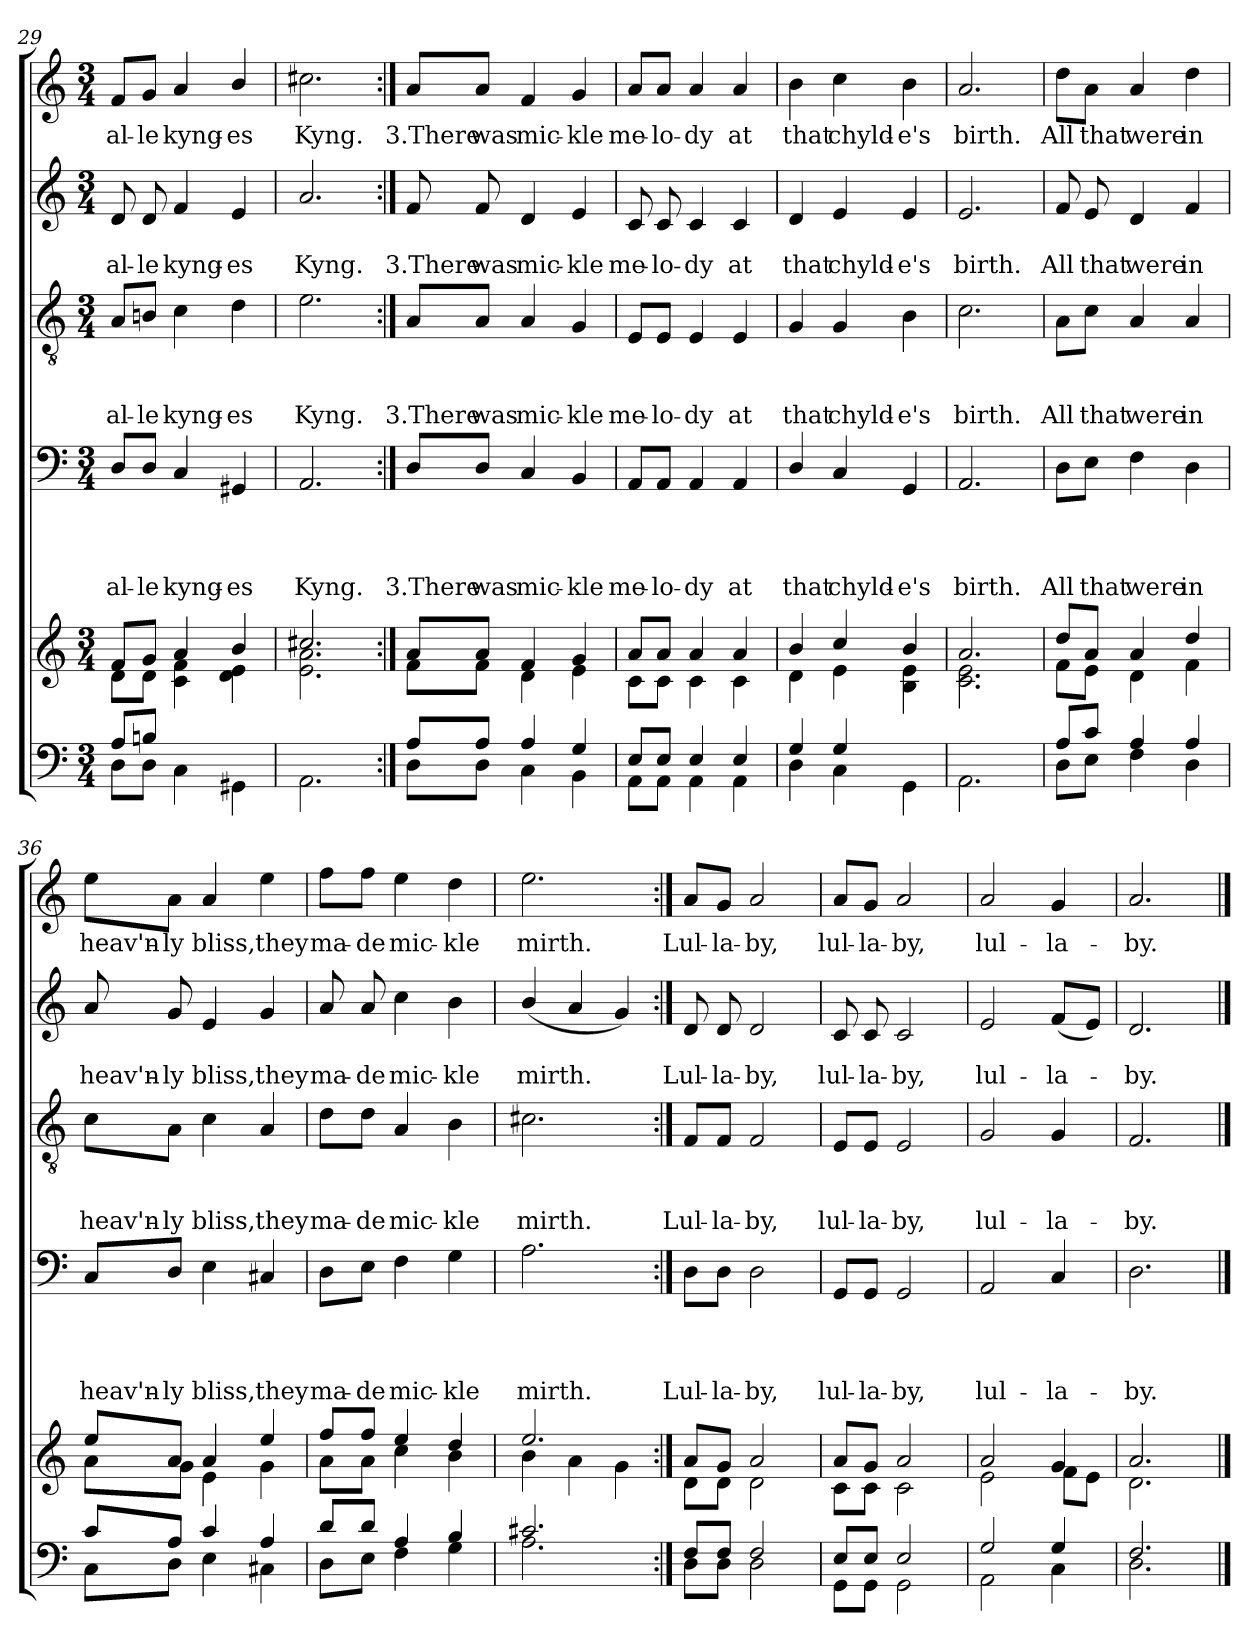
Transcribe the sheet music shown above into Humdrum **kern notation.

**kern	**kern	**kern	**text	**text	**text	**text	**kern	**text	**text	**text	**kern	**text	**text	**kern	**text
*part5	*part5	*part4	*part4	*part4	*part4	*part4	*part3	*part3	*part3	*part3	*part2	*part2	*part2	*part1	*part1
*staff6	*staff5	*staff4	*staff4	*staff4	*staff4	*staff4	*staff3	*staff3	*staff3	*staff3	*staff2	*staff2	*staff2	*staff1	*staff1
*clefF4	*clefG2	*clefF4	*	*	*	*	*clefGv2	*	*	*	*clefG2	*	*	*clefG2	*
*k[]	*k[]	*k[]	*	*	*	*	*k[]	*	*	*	*k[]	*	*	*k[]	*
*C:	*C:	*C:	*	*	*	*	*C:	*	*	*	*C:	*	*	*C:	*
*M3/4	*M3/4	*M3/4	*	*	*	*	*M3/4	*	*	*	*M3/4	*	*	*M3/4	*
=29	=29	=29	=29	=29	=29	=29	=29	=29	=29	=29	=29	=29	=29	=29	=29
*^	*^	*	*	*	*	*	*	*	*	*	*	*	*	*	*
!	!	!	!	!	!	!	!	!LO:LY:b	!	!	!	!LO:LY:b	!	!	!LO:LY:b	!	!LO:LY:b
8A/L	8D\L	8f/L	8d\L	8D/L	.	.	.	al-	8A/L	.	.	al-	8d/	.	al-	8f/L	al-
!	!	!	!	!	!	!	!	!LO:LY:b	!	!	!	!LO:LY:b	!	!	!LO:LY:b	!	!LO:LY:b
8Bn/J	8D\J	8g/J	8d\J	8D/J	.	.	.	-le	8Bn/J	.	.	-le	8d/	.	-le	8g/J	-le
!	!	!	!	!	!	!	!	!LO:LY:b	!	!	!	!LO:LY:b	!	!	!LO:LY:b	!	!LO:LY:b
2ryy	4C\	4a/	4c\ 4f\	4C/	.	.	.	kyng-	4c\	.	.	kyng-	4f/	.	kyng-	4a/	kyng-
!	!	!	!	!	!	!	!	!LO:LY:b	!	!	!	!LO:LY:b	!	!	!LO:LY:b	!	!LO:LY:b
.	4GG#X\	4b/	4d\ 4e\	4GG#X/	.	.	.	-es	4d\	.	.	-es	4e/	.	-es	4b/	-es
=30	=30	=30	=30	=30	=30	=30	=30	=30	=30	=30	=30	=30	=30	=30	=30	=30	=30
!	!	!	!	!	!	!	!	!LO:LY:b	!	!	!	!LO:LY:b	!	!	!LO:LY:b	!	!LO:LY:b
*v	*v	*	*	*	*	*	*	*	*	*	*	*	*	*	*	*	*
2.AA\	2.cc#X/	2.e\ 2.a\	2.AA/	.	.	.	Kyng.	2.e\	.	.	Kyng.	2.a/	.	Kyng.	2.cc#X\	Kyng.
!!LO:PB:g=z
=31:|!	=31:|!	=31:|!	=31:|!	=31:|!	=31:|!	=31:|!	=31:|!	=31:|!	=31:|!	=31:|!	=31:|!	=31:|!	=31:|!	=31:|!	=31:|!	=31:|!
*^	*	*	*	*	*	*	*	*	*	*	*	*	*	*	*	*
!	!	!	!	!	!	!	!	!LO:LY:b	!	!	!	!LO:LY:b	!	!	!LO:LY:b	!	!LO:LY:b
8A/L	8D\L	8a/L	8f\L	8D/L	.	.	.	3.There	8A/L	.	.	3.There	8f/	.	3.There	8a/L	3.There
!	!	!	!	!	!	!	!	!LO:LY:b	!	!	!	!LO:LY:b	!	!	!LO:LY:b	!	!LO:LY:b
8A/J	8D\J	8a/J	8f\J	8D/J	.	.	.	was	8A/J	.	.	was	8f/	.	was	8a/J	was
!	!	!	!	!	!	!	!	!LO:LY:b	!	!	!	!LO:LY:b	!	!	!LO:LY:b	!	!LO:LY:b
4A/	4C\	4f/	4d\	4C/	.	.	.	mic-	4A/	.	.	mic-	4d/	.	mic-	4f/	mic-
!	!	!	!	!	!	!	!	!LO:LY:b	!	!	!	!LO:LY:b	!	!	!LO:LY:b	!	!LO:LY:b
4G/	4BB\	4g/	4e\	4BB/	.	.	.	-kle	4G/	.	.	-kle	4e/	.	-kle	4g/	-kle
=32	=32	=32	=32	=32	=32	=32	=32	=32	=32	=32	=32	=32	=32	=32	=32	=32	=32
!	!	!	!	!	!	!	!	!LO:LY:b	!	!	!	!LO:LY:b	!	!	!LO:LY:b	!	!LO:LY:b
8E/L	8AA\L	8a/L	8c\L	8AA/L	.	.	.	me-	8E/L	.	.	me-	8c/	.	me-	8a/L	me-
!	!	!	!	!	!	!	!	!LO:LY:b	!	!	!	!LO:LY:b	!	!	!LO:LY:b	!	!LO:LY:b
8E/J	8AA\J	8a/J	8c\J	8AA/J	.	.	.	-lo-	8E/J	.	.	-lo-	8c/	.	-lo-	8a/J	-lo-
!	!	!	!	!	!	!	!	!LO:LY:b	!	!	!	!LO:LY:b	!	!	!LO:LY:b	!	!LO:LY:b
4E/	4AA\	4a/	4c\	4AA/	.	.	.	-dy	4E/	.	.	-dy	4c/	.	-dy	4a/	-dy
!	!	!	!	!	!	!	!	!LO:LY:b	!	!	!	!LO:LY:b	!	!	!LO:LY:b	!	!LO:LY:b
4E/	4AA\	4a/	4c\	4AA/	.	.	.	at	4E/	.	.	at	4c/	.	at	4a/	at
=33	=33	=33	=33	=33	=33	=33	=33	=33	=33	=33	=33	=33	=33	=33	=33	=33	=33
!	!	!	!	!	!	!	!	!LO:LY:b	!	!	!	!LO:LY:b	!	!	!LO:LY:b	!	!LO:LY:b
4G/	4D\	4b/	4d\	4D/	.	.	.	that	4G/	.	.	that	4d/	.	that	4b\	that
!	!	!	!	!	!	!	!	!LO:LY:b	!	!	!	!LO:LY:b	!	!	!LO:LY:b	!	!LO:LY:b
4G/	4C\	4cc/	4e\	4C/	.	.	.	chyld-	4G/	.	.	chyld-	4e/	.	chyld-	4cc\	chyld-
!	!	!	!	!	!	!	!	!LO:LY:b	!	!	!	!LO:LY:b	!	!	!LO:LY:b	!	!LO:LY:b
4ryy	4GG\	4b/	4B\ 4e\	4GG/	.	.	.	-e's	4B\	.	.	-e's	4e/	.	-e's	4b\	-e's
=34	=34	=34	=34	=34	=34	=34	=34	=34	=34	=34	=34	=34	=34	=34	=34	=34	=34
!	!	!	!	!	!	!	!	!LO:LY:b	!	!	!	!LO:LY:b	!	!	!LO:LY:b	!	!LO:LY:b
*v	*v	*	*	*	*	*	*	*	*	*	*	*	*	*	*	*	*
2.AA\	2.a/	2.c\ 2.e\	2.AA/	.	.	.	birth.	2.c\	.	.	birth.	2.e/	.	birth.	2.a/	birth.
=35	=35	=35	=35	=35	=35	=35	=35	=35	=35	=35	=35	=35	=35	=35	=35	=35
*^	*	*	*	*	*	*	*	*	*	*	*	*	*	*	*	*
!	!	!	!	!	!	!	!	!LO:LY:b	!	!	!	!LO:LY:b	!	!	!LO:LY:b	!	!LO:LY:b
8A/L	8D\L	8dd/L	8f\L	8D\L	.	.	.	All	8A\L	.	.	All	8f/	.	All	8dd\L	All
!	!	!	!	!	!	!	!	!LO:LY:b	!	!	!	!LO:LY:b	!	!	!LO:LY:b	!	!LO:LY:b
8c/J	8E\J	8a/J	8e\J	8E\J	.	.	.	that	8c\J	.	.	that	8e/	.	that	8a\J	that
!	!	!	!	!	!	!	!	!LO:LY:b	!	!	!	!LO:LY:b	!	!	!LO:LY:b	!	!LO:LY:b
4A/	4F\	4a/	4d\	4F\	.	.	.	were	4A/	.	.	were	4d/	.	were	4a/	were
!	!	!	!	!	!	!	!	!LO:LY:b	!	!	!	!LO:LY:b	!	!	!LO:LY:b	!	!LO:LY:b
4A/	4D\	4dd/	4f\	4D\	.	.	.	in	4A/	.	.	in	4f/	.	in	4dd\	in
=36	=36	=36	=36	=36	=36	=36	=36	=36	=36	=36	=36	=36	=36	=36	=36	=36	=36
!	!	!	!	!	!	!	!	!LO:LY:b	!	!	!	!LO:LY:b	!	!	!LO:LY:b	!	!LO:LY:b
8c/L	8C\L	8ee/L	8a\L	8C/L	.	.	.	heav'n-	8c\L	.	.	heav'n-	8a/	.	heav'n-	8ee\L	heav'n-
!	!	!	!	!	!	!	!	!LO:LY:b	!	!	!	!LO:LY:b	!	!	!LO:LY:b	!	!LO:LY:b
8A/J	8D\J	8a/J	8g\J	8D/J	.	.	.	-ly	8A\J	.	.	-ly	8g/	.	-ly	8a\J	-ly
!	!	!	!	!	!	!	!	!LO:LY:b	!	!	!	!LO:LY:b	!	!	!LO:LY:b	!	!LO:LY:b
4c/	4E\	4a/	4e\	4E\	.	.	.	bliss,	4c\	.	.	bliss,	4e/	.	bliss,	4a/	bliss,
!	!	!	!	!	!	!	!	!LO:LY:b	!	!	!	!LO:LY:b	!	!	!LO:LY:b	!	!LO:LY:b
4A/	4C#X\	4ee/	4g\	4C#X/	.	.	.	they	4A/	.	.	they	4g/	.	they	4ee\	they
!!LO:PB:g=z
=37	=37	=37	=37	=37	=37	=37	=37	=37	=37	=37	=37	=37	=37	=37	=37	=37	=37
!	!	!	!	!	!	!	!	!LO:LY:b	!	!	!	!LO:LY:b	!	!	!LO:LY:b	!	!LO:LY:b
8d/L	8D\L	8ff/L	8a\L	8D\L	.	.	.	ma-	8d\L	.	.	ma-	8a/	.	ma-	8ff\L	ma-
!	!	!	!	!	!	!	!	!LO:LY:b	!	!	!	!LO:LY:b	!	!	!LO:LY:b	!	!LO:LY:b
8d/J	8E\J	8ff/J	8a\J	8E\J	.	.	.	-de	8d\J	.	.	-de	8a/	.	-de	8ff\J	-de
!	!	!	!	!	!	!	!	!LO:LY:b	!	!	!	!LO:LY:b	!	!	!LO:LY:b	!	!LO:LY:b
4A/	4F\	4ee/	4cc\	4F\	.	.	.	mic-	4A/	.	.	mic-	4cc\	.	mic-	4ee\	mic-
!	!	!	!	!	!	!	!	!LO:LY:b	!	!	!	!LO:LY:b	!	!	!LO:LY:b	!	!LO:LY:b
4B/	4G\	4dd/	4b\	4G\	.	.	.	-kle	4B\	.	.	-kle	4b\	.	-kle	4dd\	-kle
=38	=38	=38	=38	=38	=38	=38	=38	=38	=38	=38	=38	=38	=38	=38	=38	=38	=38
!	!	!	!	!	!	!	!	!LO:LY:b	!	!	!	!LO:LY:b	!	!	!LO:LY:b	!	!LO:LY:b
2.c#X/	2.A\	2.ee/	4b\	2.A\	.	.	.	mirth.	2.c#X\	.	.	mirth.	(<4b/	.	mirth.	2.ee\	mirth.
.	.	.	4a\	.	.	.	.	.	.	.	.	.	4a/	.	.	.	.
.	.	.	4g\	.	.	.	.	.	.	.	.	.	4g/)	.	.	.	.
=39:|!	=39:|!	=39:|!	=39:|!	=39:|!	=39:|!	=39:|!	=39:|!	=39:|!	=39:|!	=39:|!	=39:|!	=39:|!	=39:|!	=39:|!	=39:|!	=39:|!	=39:|!
!	!	!	!	!	!	!	!	!LO:LY:b	!	!	!	!LO:LY:b	!	!	!LO:LY:b	!	!LO:LY:b
8F/L	8D\L	8a/L	8d\L	8D\L	.	.	.	Lul-	8F/L	.	.	Lul-	8d/	.	Lul-	8a/L	Lul-
!	!	!	!	!	!	!	!	!LO:LY:b	!	!	!	!LO:LY:b	!	!	!LO:LY:b	!	!LO:LY:b
8F/J	8D\J	8g/J	8d\J	8D\J	.	.	.	-la-	8F/J	.	.	-la-	8d/	.	-la-	8g/J	-la-
!	!	!	!	!	!	!	!	!LO:LY:b	!	!	!	!LO:LY:b	!	!	!LO:LY:b	!	!LO:LY:b
2F/	2D\	2a/	2d\	2D\	.	.	.	-by,	2F/	.	.	-by,	2d/	.	-by,	2a/	-by,
=40	=40	=40	=40	=40	=40	=40	=40	=40	=40	=40	=40	=40	=40	=40	=40	=40	=40
!	!	!	!	!	!	!	!	!LO:LY:b	!	!	!	!LO:LY:b	!	!	!LO:LY:b	!	!LO:LY:b
8E/L	8GG\L	8a/L	8c\L	8GG/L	.	.	.	lul-	8E/L	.	.	lul-	8c/	.	lul-	8a/L	lul-
!	!	!	!	!	!	!	!	!LO:LY:b	!	!	!	!LO:LY:b	!	!	!LO:LY:b	!	!LO:LY:b
8E/J	8GG\J	8g/J	8c\J	8GG/J	.	.	.	-la-	8E/J	.	.	-la-	8c/	.	-la-	8g/J	-la-
!	!	!	!	!	!	!	!	!LO:LY:b	!	!	!	!LO:LY:b	!	!	!LO:LY:b	!	!LO:LY:b
2E/	2GG\	2a/	2c\	2GG/	.	.	.	-by,	2E/	.	.	-by,	2c/	.	-by,	2a/	-by,
=41	=41	=41	=41	=41	=41	=41	=41	=41	=41	=41	=41	=41	=41	=41	=41	=41	=41
!	!	!	!	!	!	!	!	!LO:LY:b	!	!	!	!LO:LY:b	!	!	!LO:LY:b	!	!LO:LY:b
2G/	2AA\	2a/	2e\	2AA/	.	.	.	lul-	2G/	.	.	lul-	2e/	.	lul-	2a/	lul-
!	!	!	!	!	!	!	!	!LO:LY:b	!	!	!	!LO:LY:b	!	!	!LO:LY:b	!	!LO:LY:b
4G/	4C\	4g/	8f\L	4C/	.	.	.	-la-	4G/	.	.	-la-	(<8f/L	.	-la-	4g/	-la-
.	.	.	8e\J	.	.	.	.	.	.	.	.	.	8e/J)	.	.	.	.
=42	=42	=42	=42	=42	=42	=42	=42	=42	=42	=42	=42	=42	=42	=42	=42	=42	=42
!	!	!	!	!	!	!	!	!LO:LY:b	!	!	!	!LO:LY:b	!	!	!LO:LY:b	!	!LO:LY:b
2.F/	2.D\	2.a/	2.d\	2.D\	.	.	.	-by.	2.F/	.	.	-by.	2.d/	.	-by.	2.a/	-by.
*v	*v	*	*	*	*	*	*	*	*	*	*	*	*	*	*	*	*
*	*v	*v	*	*	*	*	*	*	*	*	*	*	*	*	*	*
==	==	==	==	==	==	==	==	==	==	==	==	==	==	==	==
*-	*-	*-	*-	*-	*-	*-	*-	*-	*-	*-	*-	*-	*-	*-	*-
